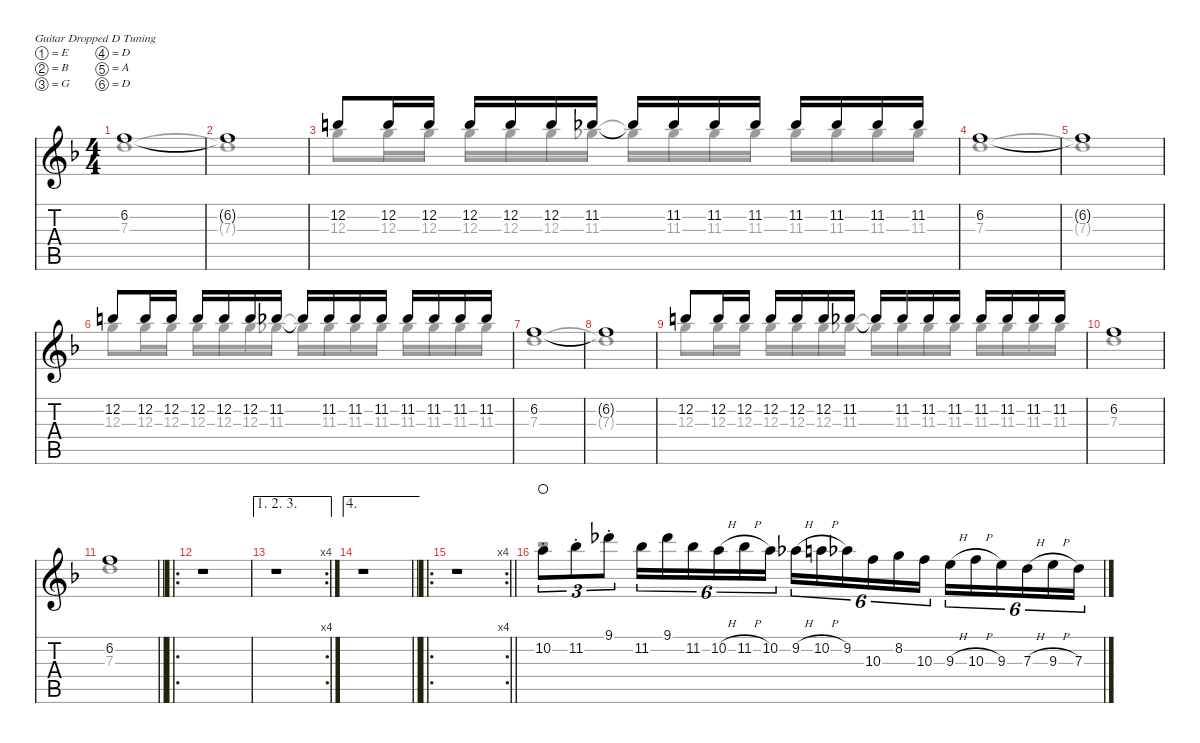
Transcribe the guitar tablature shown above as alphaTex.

\defaultSystemsLayout 4
\hideDynamics
\bracketExtendMode nobrackets
\singleTrackTrackNamePolicy hidden
\multiTrackTrackNamePolicy hidden
\otherSystemsTrackNameOrientation horizontal
\track ("Guitar 2" "Guitar 2") {defaultSystemsLayout 8 instrument distortionguitar}
\staff {score tabs}
\tuning (E4 B3 G3 D3 A2 D2)
\voice
\ts (4 4)
\tempo (84 hide)
\clef g2
\ks dminor
6.2{acc forcenatural}.1{dy f beam Up} |
\tempo (85 hide)
6.2{t acc forcenatural}.1{beam Up} |
\tempo (84 0.00625 hide)
12.2{acc forcenatural}.8{beam Up} 12.2{acc forcenatural}.16{beam Up} 12.2{acc forcenatural}.16{beam Up} 12.2{acc forcenatural}.16{beam Up} 12.2{acc forcenatural}.16{beam Up} 12.2{acc forcenatural}.16{beam Up} 11.2{acc b}.16{beam Up} 11.2{t acc b}.16{beam Up} 11.2{acc b}.16{beam Up} 11.2{acc b}.16{beam Up} 11.2{acc b}.16{beam Up} 11.2{acc b}.16{beam Up} 11.2{acc b}.16{beam Up} 11.2{acc b}.16{beam Up} 11.2{acc b}.16{beam Up} |
\tempo (85 hide)
\tempo (84 0.99375 hide)
6.2{acc forcenatural}.1{beam Up} |
6.2{t acc forcenatural}.1{beam Up} |
\tempo (85 0.00625 hide)
12.2{acc forcenatural}.8{beam Up} 12.2{acc forcenatural}.16{beam Up} 12.2{acc forcenatural}.16{beam Up} 12.2{acc forcenatural}.16{beam Up} 12.2{acc forcenatural}.16{beam Up} 12.2{acc forcenatural}.16{beam Up} 11.2{acc b}.16{beam Up} 11.2{t acc b}.16{beam Up} 11.2{acc b}.16{beam Up} 11.2{acc b}.16{beam Up} 11.2{acc b}.16{beam Up} 11.2{acc b}.16{beam Up} 11.2{acc b}.16{beam Up} 11.2{acc b}.16{beam Up} 11.2{acc b}.16{beam Up} |
\tempo (84 0.00625 hide)
6.2{acc forcenatural}.1{beam Up} |
\tempo (85 hide)
6.2{t acc forcenatural}.1{beam Up} |
\tempo (84 hide)
12.2{acc forcenatural}.8{beam Up} 12.2{acc forcenatural}.16{beam Up} 12.2{acc forcenatural}.16{beam Up} 12.2{acc forcenatural}.16{beam Up} 12.2{acc forcenatural}.16{beam Up} 12.2{acc forcenatural}.16{beam Up} 11.2{acc b}.16{beam Up} 11.2{t acc b}.16{beam Up} 11.2{acc b}.16{beam Up} 11.2{acc b}.16{beam Up} 11.2{acc b}.16{beam Up} 11.2{acc b}.16{beam Up} 11.2{acc b}.16{beam Up} 11.2{acc b}.16{beam Up} 11.2{acc b}.16{beam Up} |
\tempo (85 hide)
6.2{acc forcenatural}.1{beam Up} |
\tempo (84 hide)
\barLineRight lightlight
6.2{acc forcenatural}.1{beam Up} |
\ro
\tempo (84 hide)
r.1{beam Up} |
\ae (1 2 3)
\rc 4
\tempo (85 hide)
r.1{beam Up} |
\ae 4
\tempo (84 0.00625 hide)
\barLineRight lightlight
r.1{beam Up} |
\ro
\rc 4
\tempo (85 hide)
\barLineRight lightlight
r.1{instrument distortionguitar beam Up} |
\tempo (84 hide)
10.2{st acc forcenatural}.8{tu (3 2) dy fff waho beam Down} 11.2{st acc b}.8{tu (3 2) beam Down} 9.1{st acc b}.8{tu (3 2) beam Down} 11.2{acc b}.16{tu (6 4) beam Down} 9.1{acc b}.16{tu (6 4) beam Down} 11.2{acc b}.16{tu (6 4) beam Down} 10.2{h acc forcenatural}.16{tu (6 4) beam Down} 11.2{h acc b}.16{tu (6 4) beam Down} 10.2{acc forcenatural}.16{tu (6 4) beam Down} 9.2{h acc b}.16{tu (6 4) beam Down} 10.2{h acc forcenatural}.16{tu (6 4) beam Down} 9.2{acc b}.16{tu (6 4) beam Down} 10.3{acc forcenatural}.16{tu (6 4) beam Down} 8.2{acc forcenatural}.16{tu (6 4) beam Down} 10.3{acc forcenatural}.16{tu (6 4) beam Down} 9.3{h acc forcenatural}.16{tu (6 4) beam Down} 10.3{h acc forcenatural}.16{tu (6 4) beam Down} 9.3{acc forcenatural}.16{tu (6 4) beam Down} 7.3{h acc forcenatural}.16{tu (6 4) beam Down} 9.3{h acc forcenatural}.16{tu (6 4) beam Down} 7.3{acc forcenatural}.16{tu (6 4) beam Down}
\voice
\clef g2
\ottava regular
\simile none
\ks dminor
7.3{acc forcenatural}.1{dy f beam Down} |
7.3{t acc forcenatural}.1{beam Down} |
12.3{acc forcenatural}.8{beam Down} 12.3{acc forcenatural}.16{beam Down} 12.3{acc forcenatural}.16{beam Down} 12.3{acc forcenatural}.16{beam Down} 12.3{acc forcenatural}.16{beam Down} 12.3{acc forcenatural}.16{beam Down} 11.3{acc b}.16{beam Down} 11.3{t acc b}.16{beam Down} 11.3{acc b}.16{beam Down} 11.3{acc b}.16{beam Down} 11.3{acc b}.16{beam Down} 11.3{acc b}.16{beam Down} 11.3{acc b}.16{beam Down} 11.3{acc b}.16{beam Down} 11.3{acc b}.16{beam Down} |
7.3{acc forcenatural}.1{beam Down} |
7.3{t acc forcenatural}.1{beam Down} |
12.3{acc forcenatural}.8{beam Down} 12.3{acc forcenatural}.16{beam Down} 12.3{acc forcenatural}.16{beam Down} 12.3{acc forcenatural}.16{beam Down} 12.3{acc forcenatural}.16{beam Down} 12.3{acc forcenatural}.16{beam Down} 11.3{acc b}.16{beam Down} 11.3{t acc b}.16{beam Down} 11.3{acc b}.16{beam Down} 11.3{acc b}.16{beam Down} 11.3{acc b}.16{beam Down} 11.3{acc b}.16{beam Down} 11.3{acc b}.16{beam Down} 11.3{acc b}.16{beam Down} 11.3{acc b}.16{beam Down} |
7.3{acc forcenatural}.1{beam Down} |
7.3{t acc forcenatural}.1{beam Down} |
12.3{acc forcenatural}.8{beam Down} 12.3{acc forcenatural}.16{beam Down} 12.3{acc forcenatural}.16{beam Down} 12.3{acc forcenatural}.16{beam Down} 12.3{acc forcenatural}.16{beam Down} 12.3{acc forcenatural}.16{beam Down} 11.3{acc b}.16{beam Down} 11.3{t acc b}.16{beam Down} 11.3{acc b}.16{beam Down} 11.3{acc b}.16{beam Down} 11.3{acc b}.16{beam Down} 11.3{acc b}.16{beam Down} 11.3{acc b}.16{beam Down} 11.3{acc b}.16{beam Down} 11.3{acc b}.16{beam Down} |
7.3{acc forcenatural}.1{beam Down} |
\barLineRight lightlight
7.3{acc forcenatural}.1{beam Down} |
r.1{beam Down} |
r.1{beam Down} |
\barLineRight lightlight
r.1{beam Down} |
\barLineRight lightlight
r.1{beam Down} |
r.1{beam Down}
